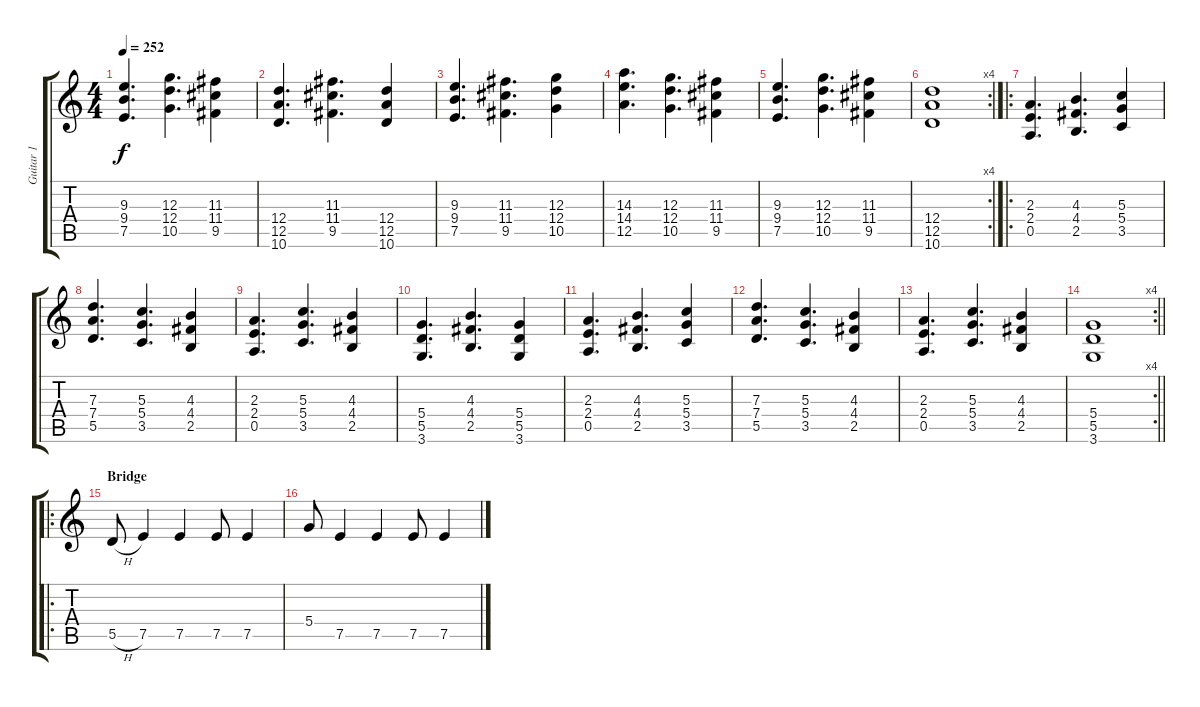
\track ("Guitar 1" "Guitar 1") {instrument distortionguitar}
\staff {score tabs}
\tuning (E4 B3 G3 D3 A2 E2) {hide}
\ts (4 4)
\tempo 252
\clef g2
\ks c
(9.3 9.4 7.5).4{d dy f} (12.3 12.4 10.5).4{d} (11.3 11.4 9.5).4 |
(12.4 12.5 10.6).4{d} (11.3 11.4 9.5).4{d} (12.4 12.5 10.6).4 |
(9.3 9.4 7.5).4{d} (11.3 11.4 9.5).4{d} (12.3 12.4 10.5).4 |
(14.3 14.4 12.5).4{d} (12.3 12.4 10.5).4{d} (11.3 11.4 9.5).4 |
(9.3 9.4 7.5).4{d} (12.3 12.4 10.5).4{d} (11.3 11.4 9.5).4 |
\rc 4
(12.4 12.5 10.6).1 |
\ro
(2.3 2.4 0.5).4{d} (4.3 4.4 2.5).4{d} (5.3 5.4 3.5).4 |
(7.3 7.4 5.5).4{d} (5.3 5.4 3.5).4{d} (4.3 4.4 2.5).4 |
(2.3 2.4 0.5).4{d} (5.3 5.4 3.5).4{d} (4.3 4.4 2.5).4 |
(5.4 5.5 3.6).4{d} (4.3 4.4 2.5).4{d} (5.4 5.5 3.6).4 |
(2.3 2.4 0.5).4{d} (4.3 4.4 2.5).4{d} (5.3 5.4 3.5).4 |
(7.3 7.4 5.5).4{d} (5.3 5.4 3.5).4{d} (4.3 4.4 2.5).4 |
(2.3 2.4 0.5).4{d} (5.3 5.4 3.5).4{d} (4.3 4.4 2.5).4 |
\rc 4
\barLineRight lightlight
(5.4 5.5 3.6).1 |
\ro
\section ("" "Bridge")
5.5{h}.8 7.5.4 7.5.4 7.5.8 7.5.4 |
5.4.8 7.5.4 7.5.4 7.5.8 7.5.4
